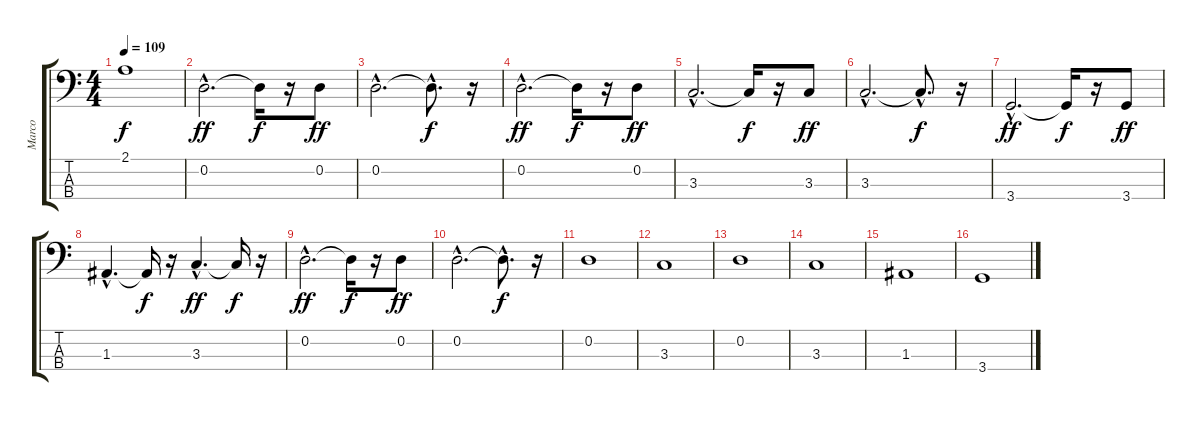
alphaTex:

\track ("Marco" "Marco") {instrument electricbassfinger}
\staff {score tabs}
\tuning (G2 D2 A1 E1) {hide}
\ts (4 4)
\tempo 109
\clef f4
\ks c
2.1.1{dy f} |
0.2{hac}.2{d dy ff} 0.2{t}.16{dy f} r.16 0.2.8{dy ff} |
0.2{hac}.2{d} 0.2{hac t}.8{d dy f} r.16 |
0.2{hac}.2{d dy ff} 0.2{t}.16{dy f} r.16 0.2.8{dy ff} |
3.3{hac}.2{d} 3.3{t}.16{dy f} r.16 3.3.8{dy ff} |
3.3{hac}.2{d} 3.3{hac t}.8{d dy f} r.16 |
3.4{hac}.2{d dy ff} 3.4{t}.16{dy f} r.16 3.4.8{dy ff} |
1.3{hac}.4{d} 1.3{t}.16{dy f} r.16 3.3{hac}.4{d dy ff} 3.3{t}.16{dy f} r.16 |
0.2{hac}.2{d dy ff} 0.2{t}.16{dy f} r.16 0.2.8{dy ff} |
0.2{hac}.2{d} 0.2{hac t}.8{d dy f} r.16 |
0.2.1 |
3.3.1 |
0.2.1 |
3.3.1 |
1.3.1 |
3.4.1
